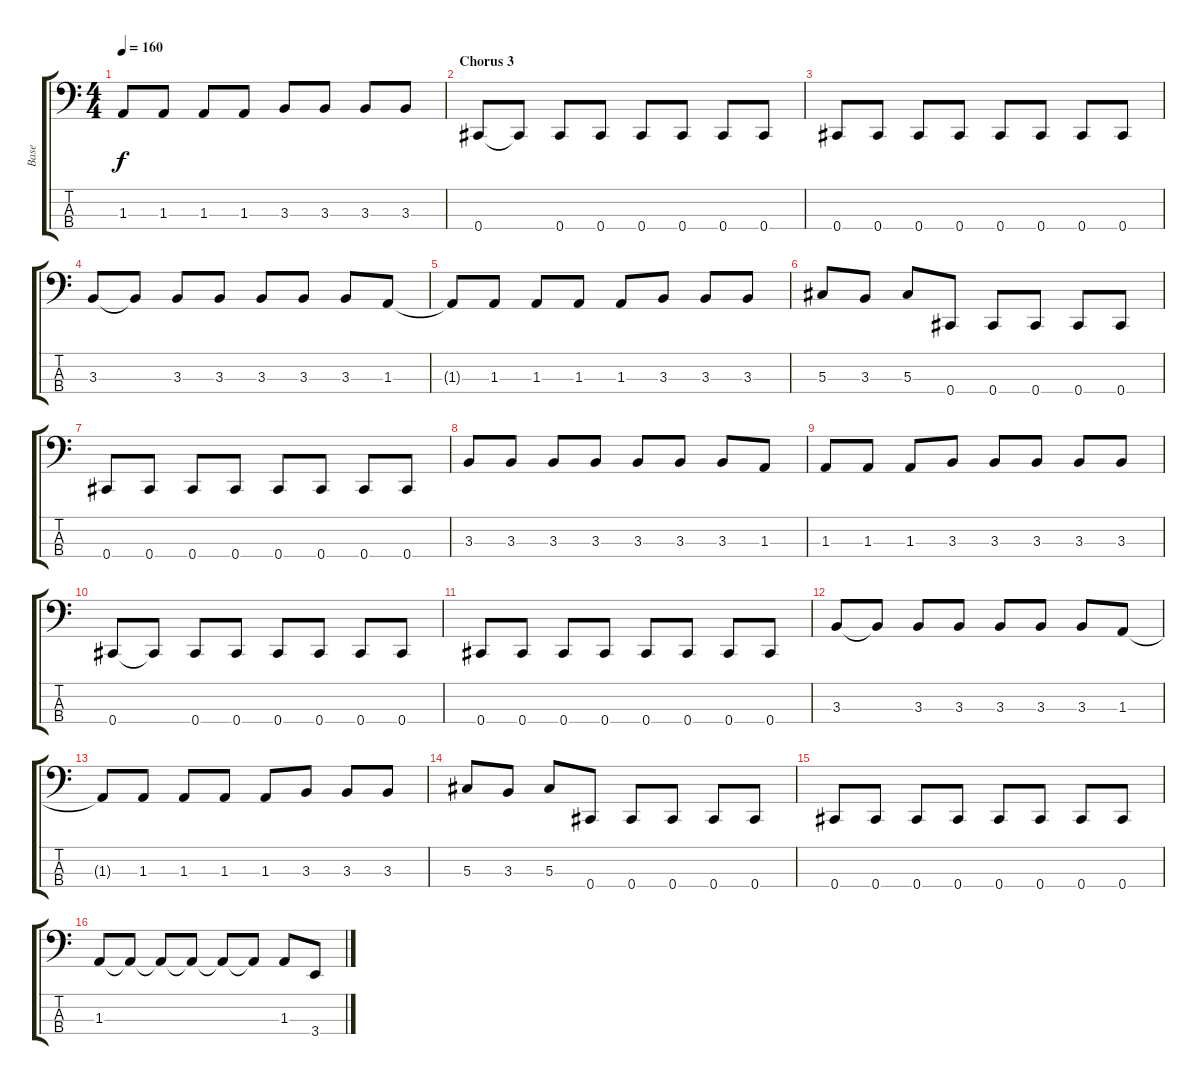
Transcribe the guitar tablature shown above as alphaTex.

\track ("Base" "Base") {instrument electricbasspick}
\staff {score tabs}
\tuning (Gb2 Db2 Ab1 Db1) {hide}
\ts (4 4)
\tempo 160
\clef f4
\ks c
1.3.8{dy f} 1.3.8 1.3.8 1.3.8 3.3.8 3.3.8 3.3.8 3.3.8 |
\section ("" "Chorus 3")
0.4.8 0.4{t}.8 0.4.8 0.4.8 0.4.8 0.4.8 0.4.8 0.4.8 |
0.4.8 0.4.8 0.4.8 0.4.8 0.4.8 0.4.8 0.4.8 0.4.8 |
3.3.8 3.3{t}.8 3.3.8 3.3.8 3.3.8 3.3.8 3.3.8 1.3.8 |
1.3{t}.8 1.3.8 1.3.8 1.3.8 1.3.8 3.3.8 3.3.8 3.3.8 |
5.3.8 3.3.8 5.3.8 0.4.8 0.4.8 0.4.8 0.4.8 0.4.8 |
0.4.8 0.4.8 0.4.8 0.4.8 0.4.8 0.4.8 0.4.8 0.4.8 |
3.3.8 3.3.8 3.3.8 3.3.8 3.3.8 3.3.8 3.3.8 1.3.8 |
1.3.8 1.3.8 1.3.8 3.3.8 3.3.8 3.3.8 3.3.8 3.3.8 |
0.4.8 0.4{t}.8 0.4.8 0.4.8 0.4.8 0.4.8 0.4.8 0.4.8 |
0.4.8 0.4.8 0.4.8 0.4.8 0.4.8 0.4.8 0.4.8 0.4.8 |
3.3.8 3.3{t}.8 3.3.8 3.3.8 3.3.8 3.3.8 3.3.8 1.3.8 |
1.3{t}.8 1.3.8 1.3.8 1.3.8 1.3.8 3.3.8 3.3.8 3.3.8 |
5.3.8 3.3.8 5.3.8 0.4.8 0.4.8 0.4.8 0.4.8 0.4.8 |
0.4.8 0.4.8 0.4.8 0.4.8 0.4.8 0.4.8 0.4.8 0.4.8 |
1.3.8 1.3{t}.8 1.3{t}.8 1.3{t}.8 1.3{t}.8 1.3{t}.8 1.3.8 3.4.8
